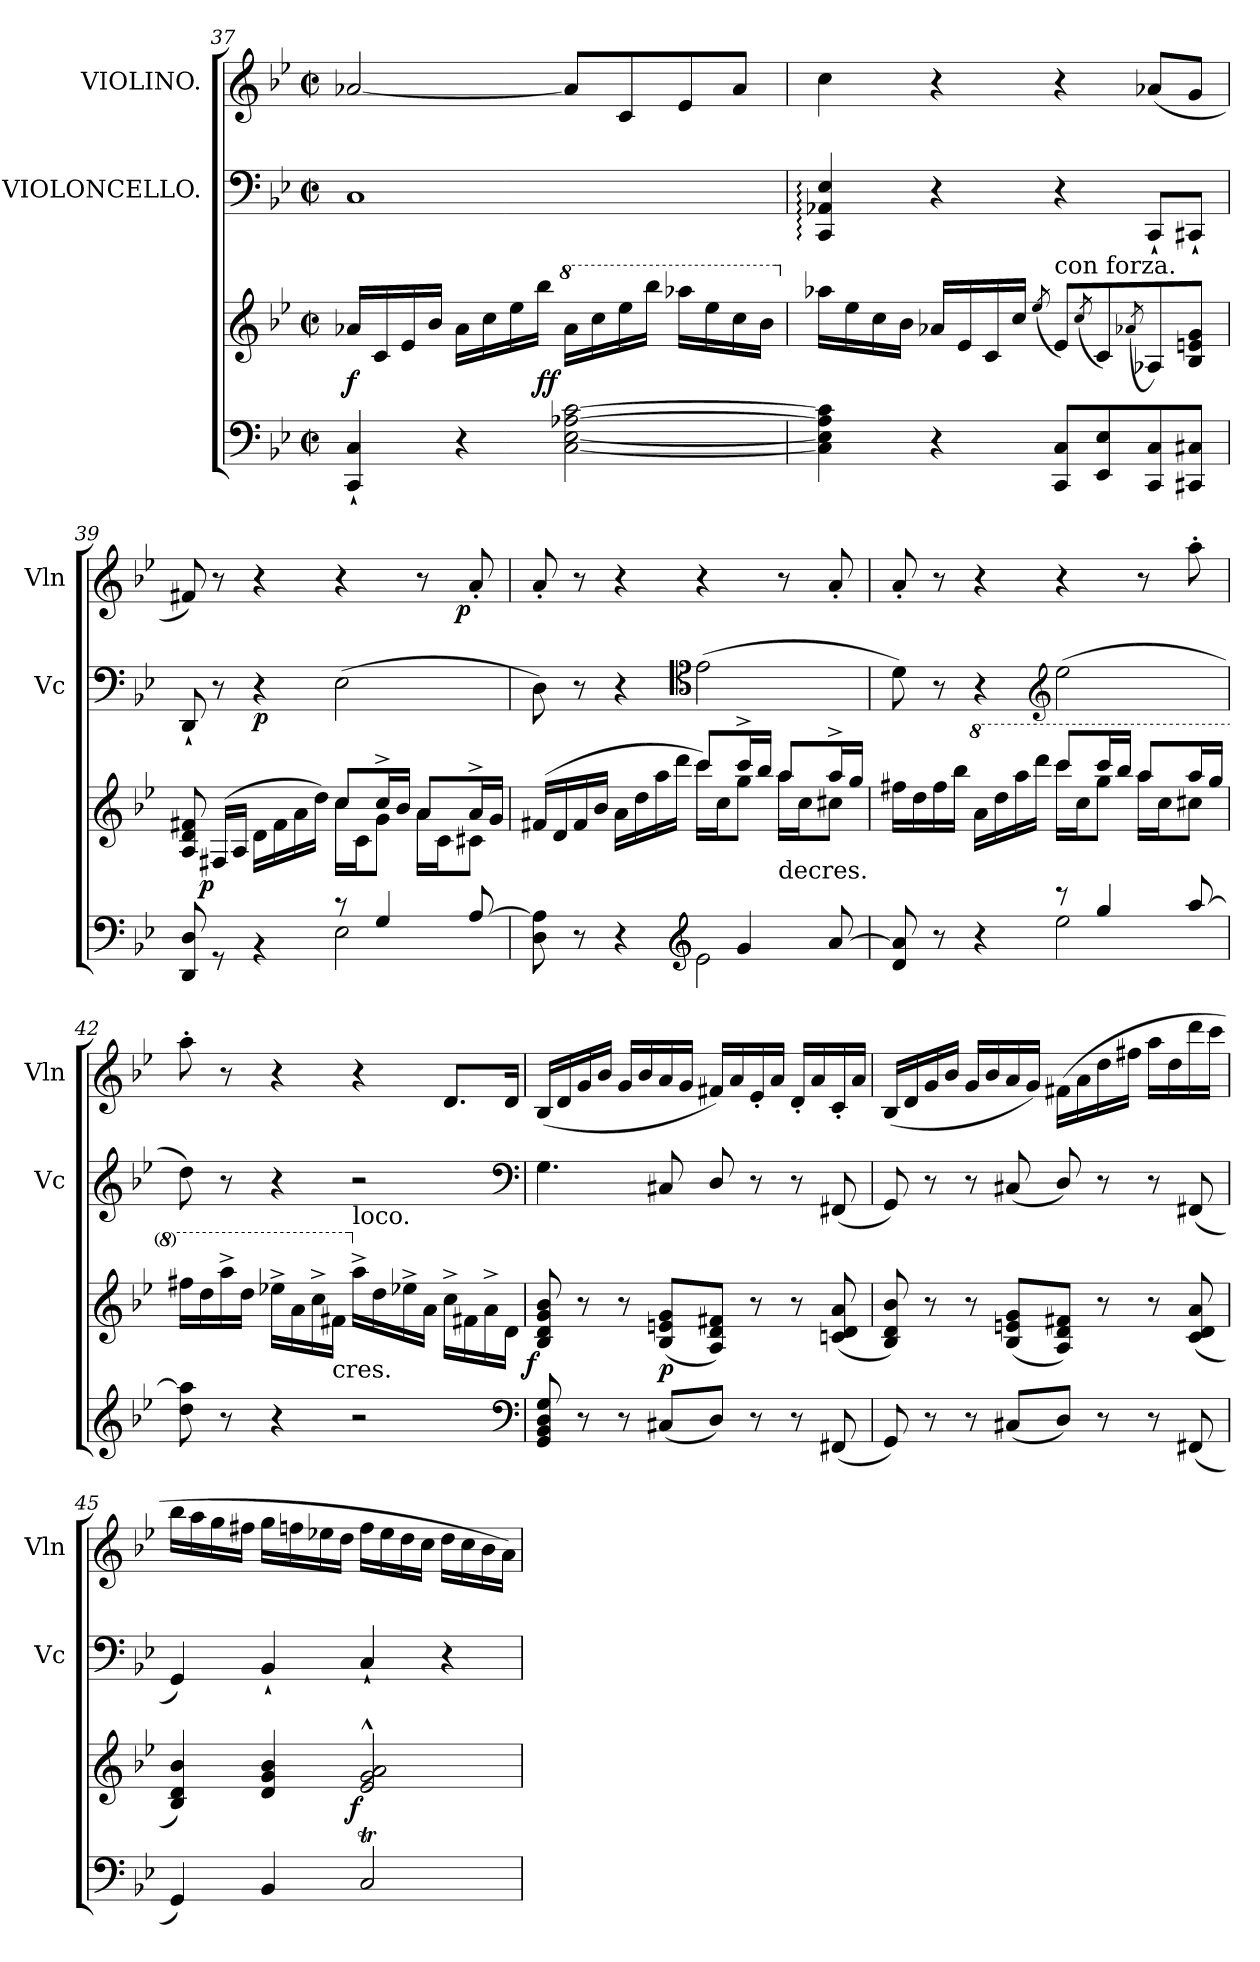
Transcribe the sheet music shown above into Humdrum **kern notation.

**kern	**kern	**dynam	**kern	**dynam	**kern	**dynam
*part3	*part3	*part3	*part2	*part2	*part1	*part1
*staff4	*staff3	*staff3/4	*staff2	*staff2	*staff1	*staff1
*	*	*	*I"VIOLONCELLO.	*	*I"VIOLINO.	*
*	*	*	*I'Vc	*	*I'Vln	*
*clefF4	*clefG2	*	*clefF4	*	*clefG2	*
*k[b-e-]	*k[b-e-]	*	*k[b-e-]	*	*k[b-e-]	*
*g:	*g:	*	*g:	*	*g:	*
*M2/2	*M2/2	*	*M2/2	*	*M2/2	*
*met(c|)	*met(c|)	*	*met(c|)	*	*met(c|)	*
=37	=37	=37	=37	=37	=37	=37
4C` 4CC`	16a-XLL	f	1C	.	[2a-X	.
.	16c	.	.	.	.	.
.	16e-	.	.	.	.	.
.	16b-JJ	.	.	.	.	.
4r	16a-LL	.	.	.	.	.
.	16cc	.	.	.	.	.
.	16ee-	.	.	.	.	.
.	16bb-JJ	ff	.	.	.	.
*	*8va	*	*	*	*	*
[2c [2A-X [2E- [2C	16aa-LL	.	.	.	8a-L]	.
.	16ccc	.	.	.	.	.
.	16eee-	.	.	.	8c	.
.	16bbb-JJ	.	.	.	.	.
.	16aaa-LL	.	.	.	8e-	.
.	16eee-	.	.	.	.	.
.	16ccc	.	.	.	8a-J	.
.	16bb-JJ	.	.	.	.	.
=38	=38	=38	=38	=38	=38	=38
*	*X8va	*	*	*	*	*
4c] 4A-] 4E-] 4C]	16aa-XLL	.	4E-: 4AA-X: 4CC:	.	4cc	.
.	16ee-	.	.	.	.	.
.	16cc	.	.	.	.	.
.	16b-JJ	.	.	.	.	.
4r	16a-LL	.	4r	.	4r	.
.	16e-	.	.	.	.	.
.	16c	.	.	.	.	.
.	16ccJJ	.	.	.	.	.
.	(<8qee-/	.	.	.	.	.
!	!LO:TX:a:t=con forza.	!	!	!	!	!
8C 8CCL	8e-L)	.	4r	.	4r	.
.	(<8qcc/	.	.	.	.	.
8E- 8EE-	8c)	.	.	.	.	.
.	(<8qa-X/	.	.	.	.	.
8C 8CC	8A-X)	.	8CC`<L	.	(<8a-XL	.
8C#X 8CC#XJ	8g 8en 8B-J	.	8CC#X`<J	.	8gJ	.
=39	=39	=39	=39	=39	=39	=39
*^	*^	*	*	*	*	*
8D 8DD	2ryy	8f#X 8d 8A	2ryy	.	8DD`<	.	8f#X)	.
!	!	!	!	!LO:DY:rj	!	!	!	!
8rGG	.	(>16F#XLL	.	p	8r	.	8r	.
.	.	16A/JJ	.	.	.	.	.	.
4rBB	.	16d\LL	.	.	4r	p	4r	.
.	.	16f#	.	.	.	.	.	.
.	.	16a	.	.	.	.	.	.
.	.	16ddJJ)	.	.	.	.	.	.
8rc	2E-	8ccL	16ccLL	.	(>2E-	.	4r	.
.	.	.	16cJ	.	.	.	.	.
4G	.	16cc^>L	8gJ	.	.	.	.	.
.	.	16b-JJ	.	.	.	.	.	.
.	.	8aL	16aLL	.	.	.	8r	.
.	.	.	16cJ	.	.	.	.	.
!	!	!	!	!	!	!	!	!LO:DY:rj
[8A	.	16a^>L	8c#XJ	.	.	.	8a'<	p
.	.	16gJJ	.	.	.	.	.	.
=40	=40	=40	=40	=40	=40	=40	=40	=40
8A] 8D	2ryy	(>16f#X/LL	2ryy	.	8D)	.	8a'<	.
.	.	16d	.	.	.	.	.	.
8r	.	16f#	.	.	8r	.	8r	.
.	.	16b-JJ	.	.	.	.	.	.
4r	.	16a\LL	.	.	4r	.	4r	.
.	.	16dd	.	.	.	.	.	.
.	.	16aa	.	.	.	.	.	.
.	.	16dddJJ	.	.	.	.	.	.
*clefG2	*	*	*	*	*clefC4	*	*	*
8ryy	2e-\	8cccL	16cccLL)	.	(>2e-	.	4r	.
.	.	.	16ccJ	.	.	.	.	.
4g/	.	16ccc^L	8ggJ	.	.	.	.	.
.	.	16bb-JJ	.	.	.	.	.	.
!	!	!LO:TX:c:t=decres.	!	!	!	!	!	!
.	.	8aaL	16aaLL	.	.	.	8r	.
.	.	.	16ccJ	.	.	.	.	.
[8a/	.	16aa^L	8cc#XJ	.	.	.	8a'<	.
.	.	16ggJJ	.	.	.	.	.	.
=41	=41	=41	=41	=41	=41	=41	=41	=41
8a] 8d	2ryy	2ryy	16ff#XLL	.	8d)	.	8a'<	.
.	.	.	16dd	.	.	.	.	.
8r	.	.	16ff#	.	8r	.	8r	.
.	.	.	16bb-JJ	.	.	.	.	.
*	*	*8va	*	*	*	*	*	*
4r	.	.	16aaLL	.	4r	.	4r	.
.	.	.	16ddd	.	.	.	.	.
.	.	.	16aaa	.	.	.	.	.
.	.	.	16ddddJJ	.	.	.	.	.
*	*	*	*	*	*clefG2	*	*	*
8rccc	2ee-	8ccccL	16ccccLL	.	(>2ee-	.	4r	.
.	.	.	16cccJ	.	.	.	.	.
4gg	.	16ccccL	8gggJ	.	.	.	.	.
.	.	16bbb-JJ	.	.	.	.	.	.
.	.	8aaaL	16aaaLL	.	.	.	8r	.
.	.	.	16cccJ	.	.	.	.	.
[8aa	.	16aaaL	8ccc#XJ	.	.	.	8aa'>	.
.	.	16gggJJ	.	.	.	.	.	.
*v	*v	*	*	*	*	*	*	*
*	*v	*v	*	*	*	*	*
=42	=42	=42	=42	=42	=42	=42
8aa] 8dd	16fff#XLL	.	8dd)	.	8aa'>	.
.	16ddd	.	.	.	.	.
8r	16aaa^<	.	8r	.	8r	.
.	16dddJJ	.	.	.	.	.
4r	16eee-X^<LL	.	4r	.	4r	.
.	16aa	.	.	.	.	.
.	16ccc^<	.	.	.	.	.
!	!LO:TX:c:t=cres.	!	!	!	!	!
.	16ff#XJJ	.	.	.	.	.
*	*X8va	*	*	*	*	*
!	!LO:TX:a:t=loco.	!	!	!	!	!
2r	16aa^<LL	.	2r	.	4r	.
.	16dd	.	.	.	.	.
.	16ee-X^<	.	.	.	.	.
.	16aJJ	.	.	.	.	.
.	16cc^<\LL	.	.	.	8.dL	.
.	16f#X	.	.	.	.	.
.	16a^<	.	.	.	.	.
.	16dJJ	.	.	.	16dJk	.
*clefF4	*	*	*clefF4	*	*	*
=43	=43	=43	=43	=43	=43	=43
!	!	!LO:DY:rj	!	!	!	!
8G 8D 8BB- 8GG	8b- 8g 8d 8B-	f	4.G	.	(>16B-LL	.
.	.	.	.	.	16d	.
8r	8r	.	.	.	16g	.
.	.	.	.	.	16b-JJ	.
8r	8r	.	.	.	16gLL	.
.	.	.	.	.	16b-	.
(<8C#XL	(<8g 8en 8B-L	p	8C#X	.	16a	.
.	.	.	.	.	16gJJ	.
8DJ)	8f#X 8d 8AJ)	.	8D/	.	16f#XLL)	.
.	.	.	.	.	16a	.
8r	8r	.	8r	.	16e-'	.
.	.	.	.	.	16aJJ	.
8r	8r	.	8r	.	16d'LL	.
.	.	.	.	.	16a	.
(<8FF#X	(<8a 8d 8cn	.	(<8FF#X	.	16c'	.
.	.	.	.	.	16aJJ	.
=44	=44	=44	=44	=44	=44	=44
8GG)	8b- 8d 8B-)	.	8GG)	.	(<16B-LL	.
.	.	.	.	.	16d	.
8r	8r	.	8r	.	16g	.
.	.	.	.	.	16b-JJ	.
8r	8r	.	8r	.	16gLL	.
.	.	.	.	.	16b-	.
(<8C#XL	(<8g 8en 8B-L	.	(<8C#X	.	16a	.
.	.	.	.	.	16gJJ)	.
8DJ)	8f#X 8d 8AJ)	.	8D/)	.	(>16f#XLL	.
.	.	.	.	.	16a	.
8r	8r	.	8r	.	16dd	.
.	.	.	.	.	16ff#XJJ	.
8r	8r	.	8r	.	16aaLL	.
.	.	.	.	.	16dd	.
(<8FF#X	(<8a 8d 8c	.	(<8FF#X	.	16ddd	.
.	.	.	.	.	16cccJJ	.
=45	=45	=45	=45	=45	=45	=45
4GG)	4b- 4d 4B-)	.	4GG)	.	16bb-LL	.
.	.	.	.	.	16aa	.
.	.	.	.	.	16gg	.
.	.	.	.	.	16ff#XJJ	.
4BB-	4b- 4g 4d	.	4BB-`<	.	16ggLL	.
.	.	.	.	.	16ffn	.
.	.	.	.	.	16ee-X	.
.	.	.	.	.	16ddJJ	.
!	!	!LO:DY:rj	!	!	!	!
2CT	2a^^ 2g^^ 2e-^^	f	4C`<	.	16ffLL	.
.	.	.	.	.	16ee-	.
.	.	.	.	.	16dd	.
.	.	.	.	.	16ccJJ	.
.	.	.	4r	.	16ddLL	.
.	.	.	.	.	16cc	.
.	.	.	.	.	16b-	.
.	.	.	.	.	16aJJ)	.
=	=	=	=	=	=	=
*-	*-	*-	*-	*-	*-	*-
